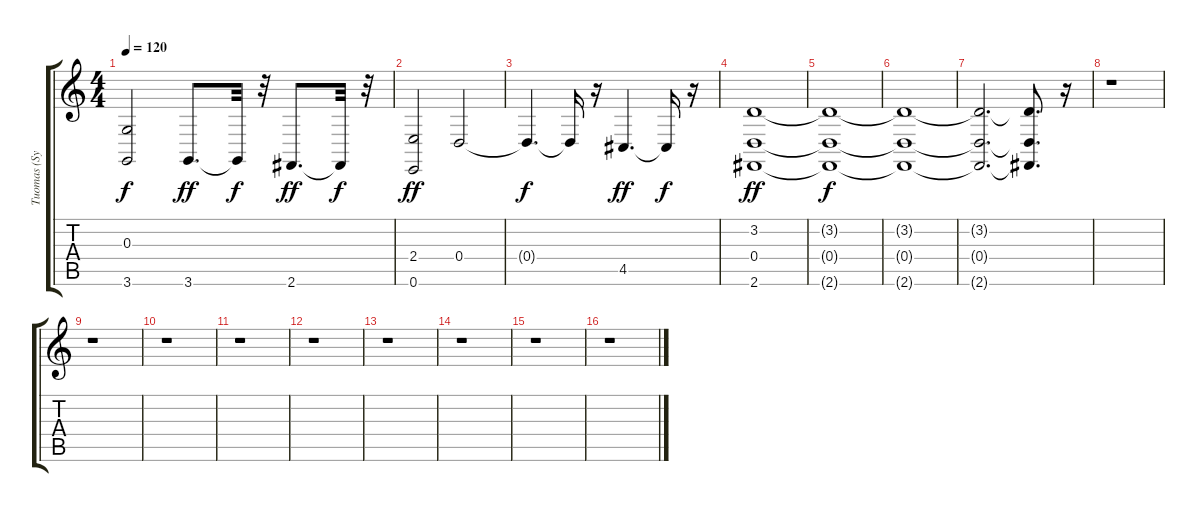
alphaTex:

\track ("Tuomas (Synth Strings)" "Tuomas (Sy") {instrument synthstrings1}
\staff {score tabs}
\tuning (E4 B3 G3 D3 A2 E2) {hide}
\ts (4 4)
\tempo 120
\clef g2
\ks c
(0.3{t} 3.6{t}).2{dy f} 3.6.8{d dy ff} 3.6{t}.32{dy f} r.32 2.6.8{d dy ff} 2.6{t}.32{dy f} r.32 |
(2.4 0.6).2{dy ff} 0.4.2 |
0.4{t}.4{d dy f} 0.4{t}.16 r.16 4.5.4{d dy ff} 4.5{t}.16{dy f} r.16 |
(3.2 0.4 2.6).1{dy ff} |
(3.2{t} 0.4{t} 2.6{t}).1{dy f} |
(3.2{t} 0.4{t} 2.6{t}).1 |
(3.2{t} 0.4{t} 2.6{t}).2{d} (3.2{t} 0.4{t} 2.6{t}).8{d} r.16 |
r.1 |
r.1 |
r.1 |
r.1 |
r.1 |
r.1 |
r.1 |
r.1 |
r.1
